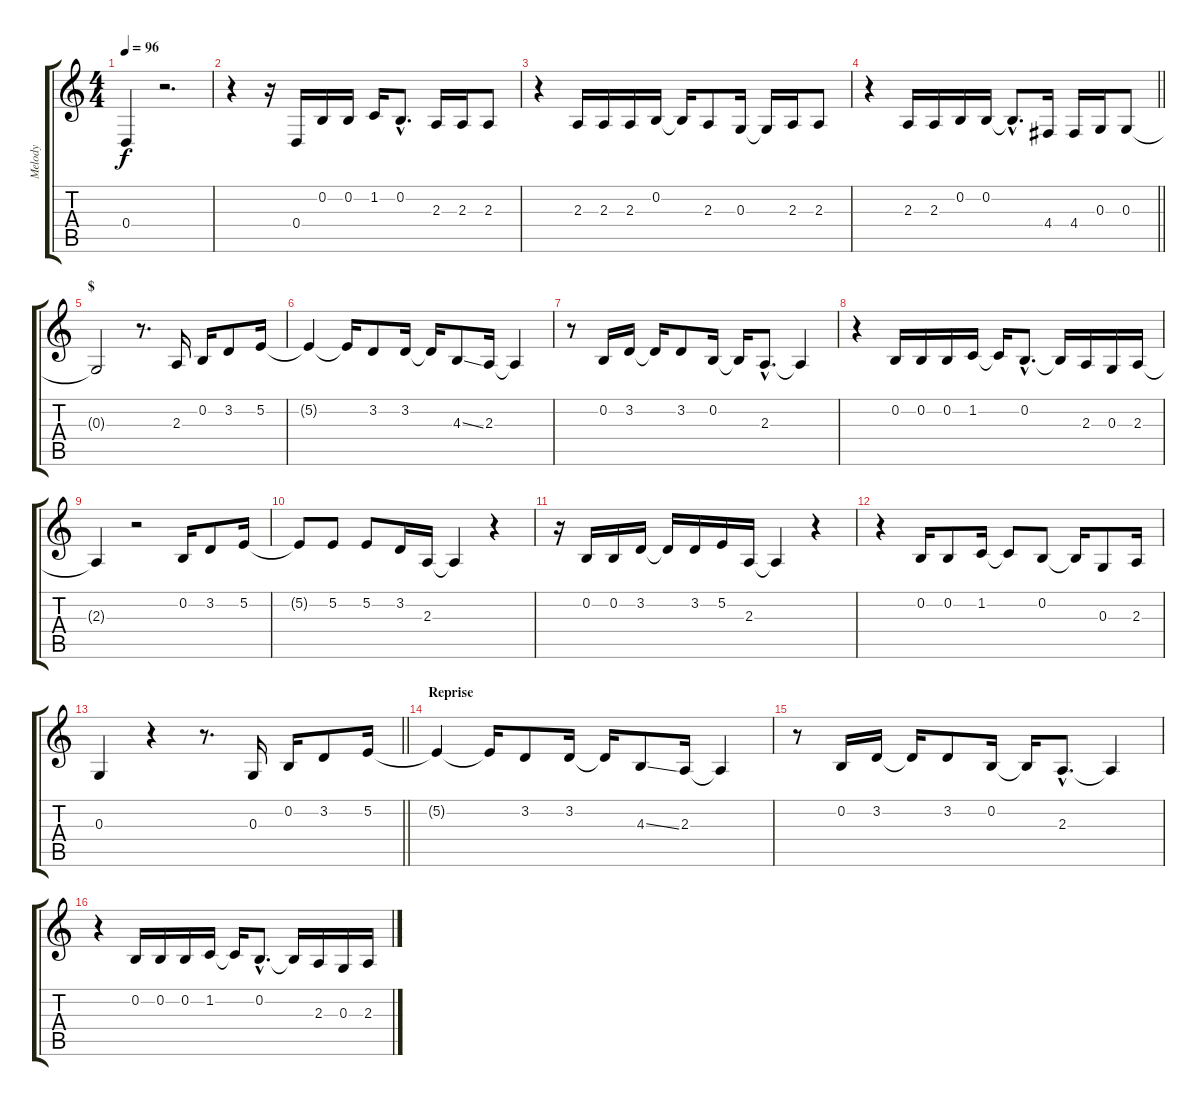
\track ("Melody" "Melody") {instrument tenorsax}
\staff {score tabs}
\tuning (E4 B3 G3 D3 A2 E2) {hide}
\ts (4 4)
\tempo 96
\clef g2
\ks c
0.4{t}.4{dy f} r.2{d} |
r.4 r.16 0.4.16 0.2.16 0.2.16 1.2.16 0.2{hac}.8{d} 2.3.16 2.3.16 2.3.8 |
r.4 2.3.16 2.3.16 2.3.16 0.2.16 0.2{t}.16 2.3.8 0.3.16 0.3{t}.16 2.3.16 2.3.8 |
\barLineRight lightlight
r.4 2.3.16 2.3.16 0.2.16 0.2.16 0.2{hac t}.8{d} 4.4.16 4.4.16 0.3.16 0.3.8 |
\section ("" "$")
0.3{t}.2 r.8{d} 2.3.16 0.2.16 3.2.8 5.2.16 |
5.2{t}.4 5.2{t}.16 3.2.8 3.2.16 3.2{t}.16 4.3{ss}.8 2.3.16 2.3{t}.4 |
r.8 0.2.16 3.2.16 3.2{t}.16 3.2.8 0.2.16 0.2{t}.16 2.3{hac}.8{d} 2.3{t}.4 |
r.4 0.2.16 0.2.16 0.2.16 1.2.16 1.2{t}.16 0.2{hac}.8{d} 0.2{t}.16 2.3.16 0.3.16 2.3.16 |
2.3{t}.4 r.2 0.2.16 3.2.8 5.2.16 |
5.2{t}.8 5.2.8 5.2.8 3.2.16 2.3.16 2.3{t}.4 r.4 |
r.16 0.2.16 0.2.16 3.2.16 3.2{t}.16 3.2.16 5.2.16 2.3.16 2.3{t}.4 r.4 |
r.4 0.2.16 0.2.8 1.2.16 1.2{t}.8 0.2.8 0.2{t}.16 0.3.8 2.3.16 |
\barLineRight lightlight
0.3.4 r.4 r.8{d} 0.3.16 0.2.16 3.2.8 5.2.16 |
\section ("" "Reprise")
5.2{t}.4 5.2{t}.16 3.2.8 3.2.16 3.2{t}.16 4.3{ss}.8 2.3.16 2.3{t}.4 |
r.8 0.2.16 3.2.16 3.2{t}.16 3.2.8 0.2.16 0.2{t}.16 2.3{hac}.8{d} 2.3{t}.4 |
r.4 0.2.16 0.2.16 0.2.16 1.2.16 1.2{t}.16 0.2{hac}.8{d} 0.2{t}.16 2.3.16 0.3.16 2.3.16
